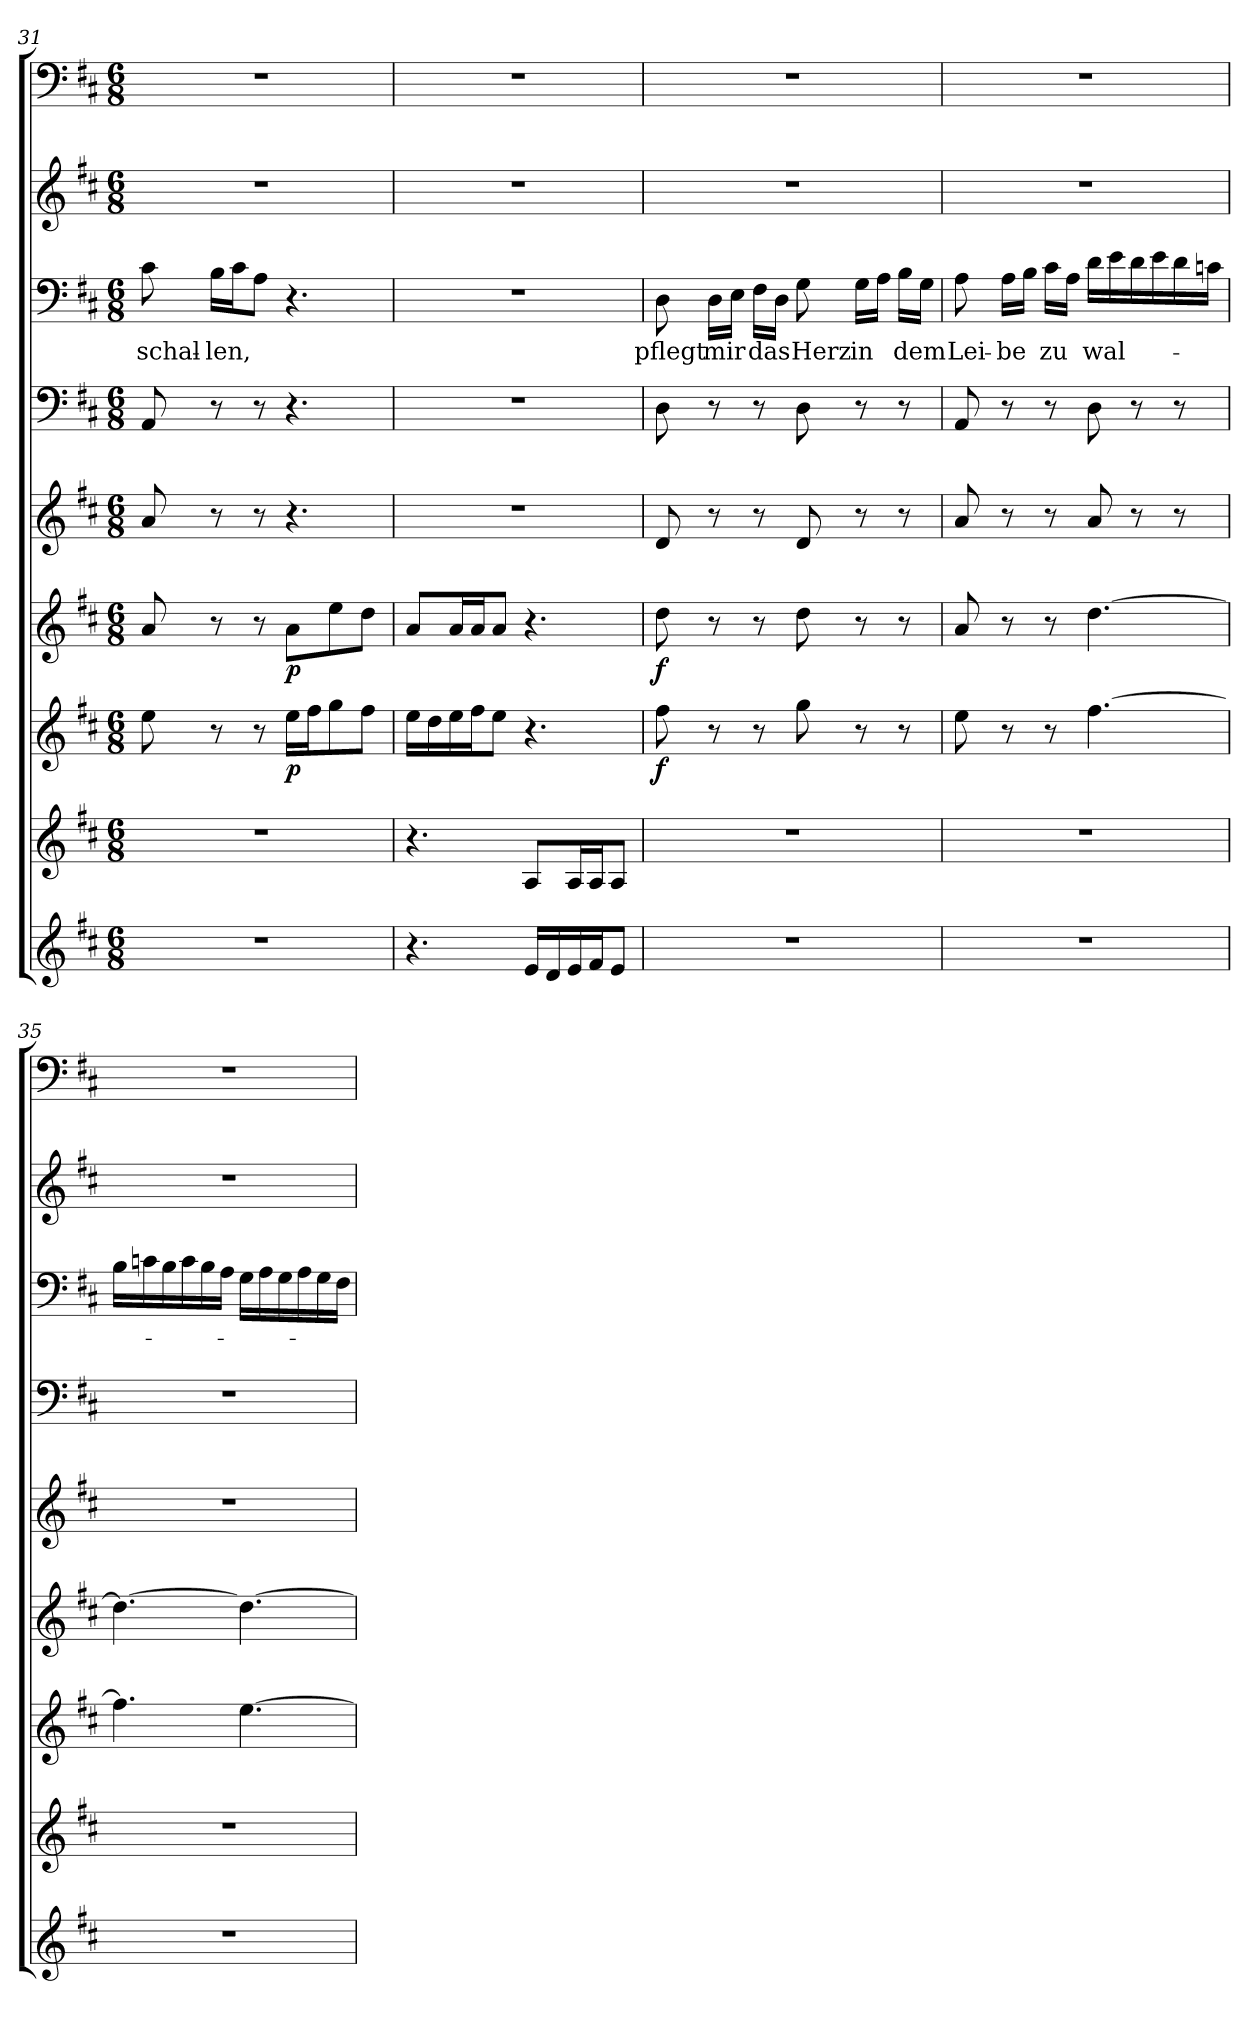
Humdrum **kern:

**kern	**kern	**kern	**dynam	**kern	**dynam	**kern	**kern	**kern	**text	**kern	**kern
*part9	*part8	*part7	*part7	*part6	*part6	*part5	*part4	*part3	*part3	*part2	*part1
*staff9	*staff8	*staff7	*staff7	*staff6	*staff6	*staff5	*staff4	*staff3	*staff3	*staff2	*staff1
*clefG2	*clefG2	*clefG2	*	*clefG2	*	*clefG2	*clefF4	*clefF4	*	*clefG2	*clefF4
*k[f#c#]	*k[f#c#]	*k[f#c#]	*	*k[f#c#]	*	*k[f#c#]	*k[f#c#]	*k[f#c#]	*	*k[f#c#]	*k[f#c#]
*D:	*D:	*D:	*	*D:	*	*D:	*D:	*D:	*	*D:	*D:
*M6/8	*M6/8	*M6/8	*	*M6/8	*	*M6/8	*M6/8	*M6/8	*	*M6/8	*M6/8
=31	=31	=31	=31	=31	=31	=31	=31	=31	=31	=31	=31
2.r	2.r	8ee\	.	8a/	.	8a/	8AA/	8c#\	-schal-	2.r	2.r
.	.	8r	.	8r	.	8r	8r	16B\LL	-len,	.	.
.	.	.	.	.	.	.	.	16c#\J	.	.	.
.	.	8r	.	8r	.	8r	8r	8A\J	.	.	.
.	.	16ee\LL	p	8a\L	p	4.r	4.r	4.r	.	.	.
.	.	16ff#\J	.	.	.	.	.	.	.	.	.
.	.	8gg\	.	8ee\	.	.	.	.	.	.	.
.	.	8ff#\J	.	8dd\J	.	.	.	.	.	.	.
=32	=32	=32	=32	=32	=32	=32	=32	=32	=32	=32	=32
4.r	4.r	16ee\LL	.	8a/L	.	2.r	2.r	2.r	.	2.r	2.r
.	.	16dd\	.	.	.	.	.	.	.	.	.
.	.	16ee\	.	16a/L	.	.	.	.	.	.	.
.	.	16ff#\J	.	16a/J	.	.	.	.	.	.	.
.	.	8ee\J	.	8a/J	.	.	.	.	.	.	.
16e/LL	8A/L	4.r	.	4.r	.	.	.	.	.	.	.
16d/	.	.	.	.	.	.	.	.	.	.	.
16e/	16A/L	.	.	.	.	.	.	.	.	.	.
16f#/J	16A/J	.	.	.	.	.	.	.	.	.	.
8e/J	8A/J	.	.	.	.	.	.	.	.	.	.
=33	=33	=33	=33	=33	=33	=33	=33	=33	=33	=33	=33
2.r	2.r	8ff#\	f	8dd\	f	8d/	8D\	8D\	pflegt	2.r	2.r
.	.	8r	.	8r	.	8r	8r	16D\LL	mir	.	.
.	.	.	.	.	.	.	.	16E\JJ	.	.	.
.	.	8r	.	8r	.	8r	8r	16F#\LL	das	.	.
.	.	.	.	.	.	.	.	16D\JJ	.	.	.
.	.	8gg\	.	8dd\	.	8d/	8D\	8G\	Herz	.	.
.	.	8r	.	8r	.	8r	8r	16G\LL	in	.	.
.	.	.	.	.	.	.	.	16A\JJ	.	.	.
.	.	8r	.	8r	.	8r	8r	16B\LL	dem	.	.
.	.	.	.	.	.	.	.	16G\JJ	.	.	.
=34	=34	=34	=34	=34	=34	=34	=34	=34	=34	=34	=34
2.r	2.r	8ee\	.	8a/	.	8a/	8AA/	8A\	Lei-	2.r	2.r
.	.	8r	.	8r	.	8r	8r	16A\LL	-be	.	.
.	.	.	.	.	.	.	.	16B\JJ	.	.	.
.	.	8r	.	8r	.	8r	8r	16c#\LL	zu	.	.
.	.	.	.	.	.	.	.	16A\JJ	.	.	.
.	.	[4.ff#\	.	[4.dd\	.	8a/	8D\	16d\LL	wal-	.	.
.	.	.	.	.	.	.	.	16e\	.	.	.
.	.	.	.	.	.	8r	8r	16d\	.	.	.
.	.	.	.	.	.	.	.	16e\	.	.	.
.	.	.	.	.	.	8r	8r	16d\	.	.	.
.	.	.	.	.	.	.	.	16cn\JJ	.	.	.
=35	=35	=35	=35	=35	=35	=35	=35	=35	=35	=35	=35
2.r	2.r	4.ff#\]	.	4.dd\_	.	2.r	2.r	16B\LL	.	2.r	2.r
.	.	.	.	.	.	.	.	16cn\	.	.	.
.	.	.	.	.	.	.	.	16B\	.	.	.
.	.	.	.	.	.	.	.	16c\	.	.	.
.	.	.	.	.	.	.	.	16B\	.	.	.
.	.	.	.	.	.	.	.	16A\JJ	.	.	.
.	.	[4.ee\	.	4.dd\_	.	.	.	16G\LL	.	.	.
.	.	.	.	.	.	.	.	16A\	.	.	.
.	.	.	.	.	.	.	.	16G\	.	.	.
.	.	.	.	.	.	.	.	16A\	.	.	.
.	.	.	.	.	.	.	.	16G\	.	.	.
.	.	.	.	.	.	.	.	16F#\JJ	.	.	.
=	=	=	=	=	=	=	=	=	=	=	=
*-	*-	*-	*-	*-	*-	*-	*-	*-	*-	*-	*-
